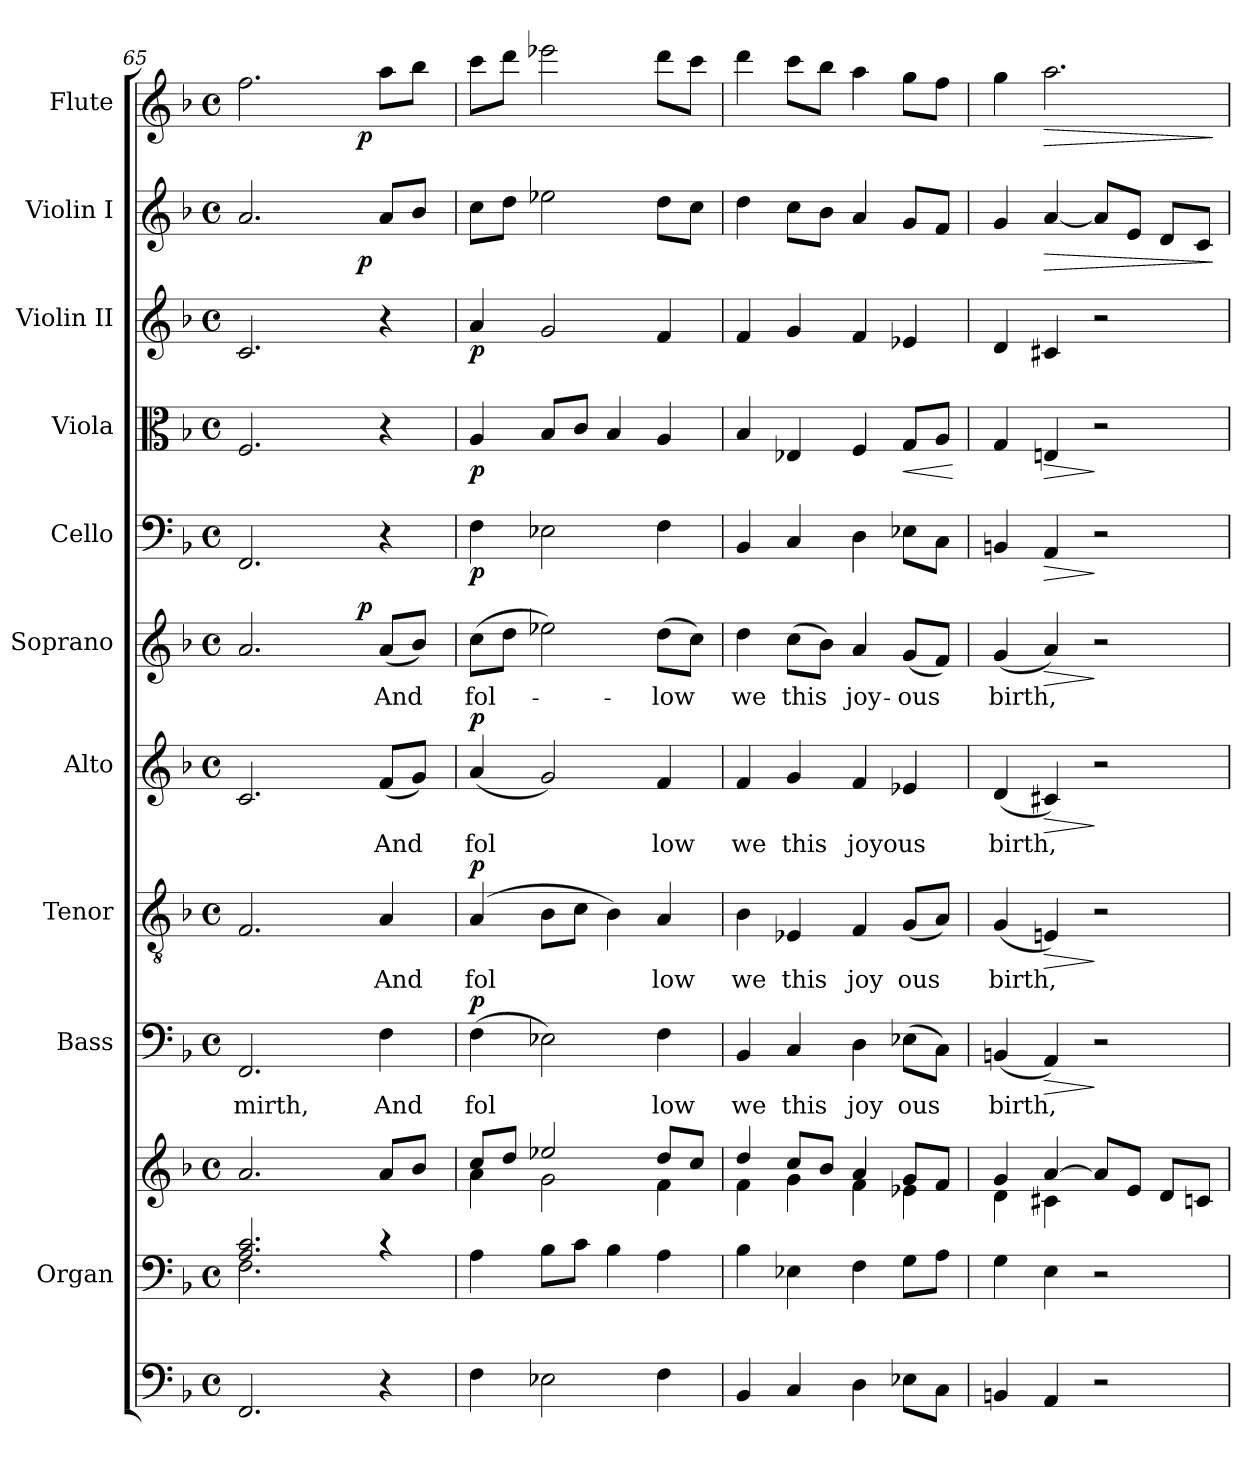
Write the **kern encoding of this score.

**kern	**kern	**kern	**kern	**text	**dynam	**kern	**text	**dynam	**kern	**text	**dynam	**kern	**text	**dynam	**kern	**dynam	**kern	**dynam	**kern	**dynam	**kern	**dynam	**kern	**dynam
*part11	*part10	*part10	*part9	*part9	*part9	*part8	*part8	*part8	*part7	*part7	*part7	*part6	*part6	*part6	*part5	*part5	*part4	*part4	*part3	*part3	*part2	*part2	*part1	*part1
*staff12	*staff11	*staff10	*staff9	*staff9	*staff9	*staff8	*staff8	*staff8	*staff7	*staff7	*staff7	*staff6	*staff6	*staff6	*staff5	*staff5	*staff4	*staff4	*staff3	*staff3	*staff2	*staff2	*staff1	*staff1
*	*I"Organ	*	*I"Bass	*	*	*I"Tenor	*	*	*I"Alto	*	*	*I"Soprano	*	*	*I"Cello	*	*I"Viola	*	*I"Violin II	*	*I"Violin I	*	*I"Flute	*
*	*	*	*	*	*	*	*	*	*	*	*	*	*	*	*	*	*I'Vla	*	*I'Vln	*	*I'Vln	*	*I'Fl	*
*clefF4	*clefF4	*clefG2	*clefF4	*	*	*clefGv2	*	*	*clefG2	*	*	*clefG2	*	*	*clefF4	*	*clefC3	*	*clefG2	*	*clefG2	*	*clefG2	*
*k[b-]	*k[b-]	*k[b-]	*k[b-]	*	*	*k[b-]	*	*	*k[b-]	*	*	*k[b-]	*	*	*k[b-]	*	*k[b-]	*	*k[b-]	*	*k[b-]	*	*k[b-]	*
*F:	*F:	*F:	*F:	*	*	*F:	*	*	*F:	*	*	*F:	*	*	*F:	*	*F:	*	*F:	*	*F:	*	*F:	*
*M4/4	*M4/4	*M4/4	*M4/4	*	*	*M4/4	*	*	*M4/4	*	*	*M4/4	*	*	*M4/4	*	*M4/4	*	*M4/4	*	*M4/4	*	*M4/4	*
*met(c)	*met(c)	*met(c)	*met(c)	*	*	*met(c)	*	*	*met(c)	*	*	*met(c)	*	*	*met(c)	*	*met(c)	*	*met(c)	*	*met(c)	*	*met(c)	*
=65	=65	=65	=65	=65	=65	=65	=65	=65	=65	=65	=65	=65	=65	=65	=65	=65	=65	=65	=65	=65	=65	=65	=65	=65
*	*^	*	*	*	*	*	*	*	*	*	*	*	*	*	*	*	*	*	*	*	*	*	*	*
!	!	!	!	!	!LO:LY:b	!	!	!	!	!	!	!	!	!	!	!	!	!	!	!	!	!	!	!	!
*	*	*	*	*	*	*	*	*	*	*	*	*	*^	*	*	*	*	*	*	*	*	*^	*	*^	*
2.FF/	2.A/ 2.c/	2.F\	2.a/	2.FF/	mirth,	.	2.F/	.	.	2.c/	.	.	2.a/	2ryy	.	.	2.FF/	.	2.F/	.	2.c/	.	2.a/	2ryy	.	2.ff\	2ryy	.
.	.	.	.	.	.	.	.	.	.	.	.	.	.	8.ryy	.	.	.	.	.	.	.	.	.	8.ryy	.	.	8.ryy	.
!	!	!	!	!	!	!	!	!	!	!	!	!	!	!	!	!LO:DY:a	!	!	!	!	!	!	!	!	!LO:DY:b	!	!	!LO:DY:b
.	.	.	.	.	.	.	.	.	.	.	.	.	.	4ryy	.	p	.	.	.	.	.	.	.	4ryy	p	.	4ryy	p
!	!	!	!	!	!LO:LY:b	!	!	!LO:LY:b	!	!	!LO:LY:b	!	!	!	!LO:LY:b	!	!	!	!	!	!	!	!	!	!	!	!	!
4r	4rc	4ryy	8a/L	4F\	And	.	4A/	And	.	(<8f/L	And	.	(<8a/L	.	And	.	4r	.	4r	.	4r	.	8a/L	.	.	8aa\L	.	.
.	.	.	8b-/J	.	.	.	.	.	.	8g/J)	.	.	8b-/J)	.	.	.	.	.	.	.	.	.	8b-/J	.	.	8bb-\J	.	.
.	.	.	.	.	.	.	.	.	.	.	.	.	.	16ryy	.	.	.	.	.	.	.	.	.	16ryy	.	.	16ryy	.
!!LO:PB:g=z
=66	=66	=66	=66	=66	=66	=66	=66	=66	=66	=66	=66	=66	=66	=66	=66	=66	=66	=66	=66	=66	=66	=66	=66	=66	=66	=66	=66	=66
*	*	*	*^	*	*	*	*	*	*	*	*	*	*	*	*	*	*	*	*	*	*	*	*	*	*	*	*	*
!	!	!	!	!	!	!LO:LY:b	!LO:DY:a	!	!LO:LY:b	!LO:DY:a	!	!LO:LY:b	!LO:DY:a	!	!	!LO:LY:b	!	!	!LO:DY:b	!	!LO:DY:b	!	!LO:DY:b	!	!	!	!	!	!
*	*	*	*	*	*	*	*	*	*	*	*	*	*	*	*	*	*	*	*	*	*	*	*	*v	*v	*	*	*	*
*	*v	*v	*	*	*	*	*	*	*	*	*	*	*	*v	*v	*	*	*	*	*	*	*	*	*	*	*v	*v	*
4F\	4A\	8cc/L	4a\	(>4F\	fol	p	(4A/	fol	p	(<4a/	fol	p	(>8cc\L	fol-	.	4F\	p	4A/	p	4a/	p	8cc\L	.	8ccc\L	.
.	.	8dd/J	.	.	.	.	.	.	.	.	.	.	8dd\J	.	.	.	.	.	.	.	.	8dd\J	.	8ddd\J	.
2E-X\	8B-\L	2g\	2ee-X/	2E-X\)	.	.	8B-\L	.	.	2g/)	.	.	2ee-X\)	.	.	2E-X\	.	8B-/L	.	2g/	.	2ee-X\	.	2eee-X\	.
.	8c\J	.	.	.	.	.	8c\J	.	.	.	.	.	.	.	.	.	.	8c/J	.	.	.	.	.	.	.
.	4B-\	.	.	.	.	.	4B-\)	.	.	.	.	.	.	.	.	.	.	4B-/	.	.	.	.	.	.	.
!	!	!	!	!	!LO:LY:b	!	!	!LO:LY:b	!	!	!LO:LY:b	!	!	!LO:LY:b	!	!	!	!	!	!	!	!	!	!	!
4F\	4A\	8dd/L	4f\	4F\	low	.	4A/	low	.	4f/	low	.	(>8dd\L	-low	.	4F\	.	4A/	.	4f/	.	8dd\L	.	8ddd\L	.
.	.	8cc/J	.	.	.	.	.	.	.	.	.	.	8cc\J)	.	.	.	.	.	.	.	.	8cc\J	.	8ccc\J	.
=67	=67	=67	=67	=67	=67	=67	=67	=67	=67	=67	=67	=67	=67	=67	=67	=67	=67	=67	=67	=67	=67	=67	=67	=67	=67
!	!	!	!	!	!LO:LY:b	!	!	!LO:LY:b	!	!	!LO:LY:b	!	!	!LO:LY:b	!	!	!	!	!	!	!	!	!	!	!
4BB-/	4B-\	4dd/	4f\	4BB-/	we	.	4B-\	we	.	4f/	we	.	4dd\	we	.	4BB-/	.	4B-/	.	4f/	.	4dd\	.	4ddd\	.
!	!	!	!	!	!LO:LY:b	!	!	!LO:LY:b	!	!	!LO:LY:b	!	!	!LO:LY:b	!	!	!	!	!	!	!	!	!	!	!
4C/	4E-X\	8cc/L	4g\	4C/	this	.	4E-X/	this	.	4g/	this	.	(>8cc\L	this	.	4C/	.	4E-X/	.	4g/	.	8cc\L	.	8ccc\L	.
.	.	8b-/J	.	.	.	.	.	.	.	.	.	.	8b-\J)	.	.	.	.	.	.	.	.	8b-\J	.	8bb-\J	.
!	!	!	!	!	!LO:LY:b	!	!	!LO:LY:b	!	!	!LO:LY:b	!	!	!LO:LY:b	!	!	!	!	!	!	!	!	!	!	!
4D\	4F\	4f\	4a/	4D\	joy	.	4F/	joy	.	4f/	joyous	.	4a/	joy-	.	4D\	.	4F/	.	4f/	.	4a/	.	4aa\	.
!	!	!	!	!	!LO:LY:b	!	!	!LO:LY:b	!	!	!	!	!	!LO:LY:b	!	!	!	!	!LO:HP:b	!	!	!	!	!	!
8E-X\L	8G\L	8g/L	4e-X\	(>8E-X\L	ous	.	(<8G/L	ous	.	4e-X/	.	.	(<8g/L	-ous	.	8E-X\L	.	8G/L	<	4e-X/	.	8g/L	.	8gg\L	.
8C\J	8A\J	8f/J	.	8C\J)	.	.	8A/J)	.	.	.	.	.	8f/J)	.	.	8C\J	.	8A/J	.	.	.	8f/J	.	8ff\J	.
*	*	*v	*v	*	*	*	*	*	*	*	*	*	*	*	*	*	*	*	*	*	*	*	*	*	*
.	.	.	.	.	.	.	.	.	.	.	.	.	.	.	.	.	.	[	.	.	.	.	.	.
=68	=68	=68	=68	=68	=68	=68	=68	=68	=68	=68	=68	=68	=68	=68	=68	=68	=68	=68	=68	=68	=68	=68	=68	=68
*	*	*^	*	*	*	*	*	*	*	*	*	*	*	*	*	*	*	*	*	*	*	*	*	*
!	!	!	!	!	!LO:LY:b	!	!	!LO:LY:b	!	!	!LO:LY:b	!	!	!LO:LY:b	!	!	!	!	!	!	!	!	!	!	!
4BBn/	4G\	4d\	4g/	(<4BBn/	birth,	.	(<4G/	birth,	.	(<4d/	birth,	.	(<4g/	birth,	.	4BBn/	.	4G/	.	4d/	.	4g/	.	4gg\	.
!	!	!	!	!	!	!LO:HP:b	!	!	!LO:HP:b	!	!	!LO:HP:b	!	!	!LO:HP:b	!	!LO:HP:b	!	!LO:HP:b	!	!	!	!LO:HP:b	!	!LO:HP:b
4AA/	4E\	[>4a/	4c#X\	4AA/)	.	>	4En/)	.	>	4c#X/)	.	>	4a/)	.	>	4AA/	>	4En/	>	4c#X/	.	[<4a/	>	2.aa\	>
2r	2r	8a/L]	2ryy	2r	.	]	2r	.	]	2r	.	]	2r	.	]	2r	]	2r	]	2r	.	8a/L]	.	.	.
.	.	8e/J	.	.	.	.	.	.	.	.	.	.	.	.	.	.	.	.	.	.	.	8e/J	.	.	.
.	.	8d/L	.	.	.	.	.	.	.	.	.	.	.	.	.	.	.	.	.	.	.	8d/L	.	.	.
.	.	8cn/J	.	.	.	.	.	.	.	.	.	.	.	.	.	.	.	.	.	.	.	8c/J	.	.	.
*	*	*v	*v	*	*	*	*	*	*	*	*	*	*	*	*	*	*	*	*	*	*	*	*	*	*
.	.	.	.	.	.	.	.	.	.	.	.	.	.	.	.	.	.	.	.	.	.	]	.	]
=	=	=	=	=	=	=	=	=	=	=	=	=	=	=	=	=	=	=	=	=	=	=	=	=
*-	*-	*-	*-	*-	*-	*-	*-	*-	*-	*-	*-	*-	*-	*-	*-	*-	*-	*-	*-	*-	*-	*-	*-	*-
